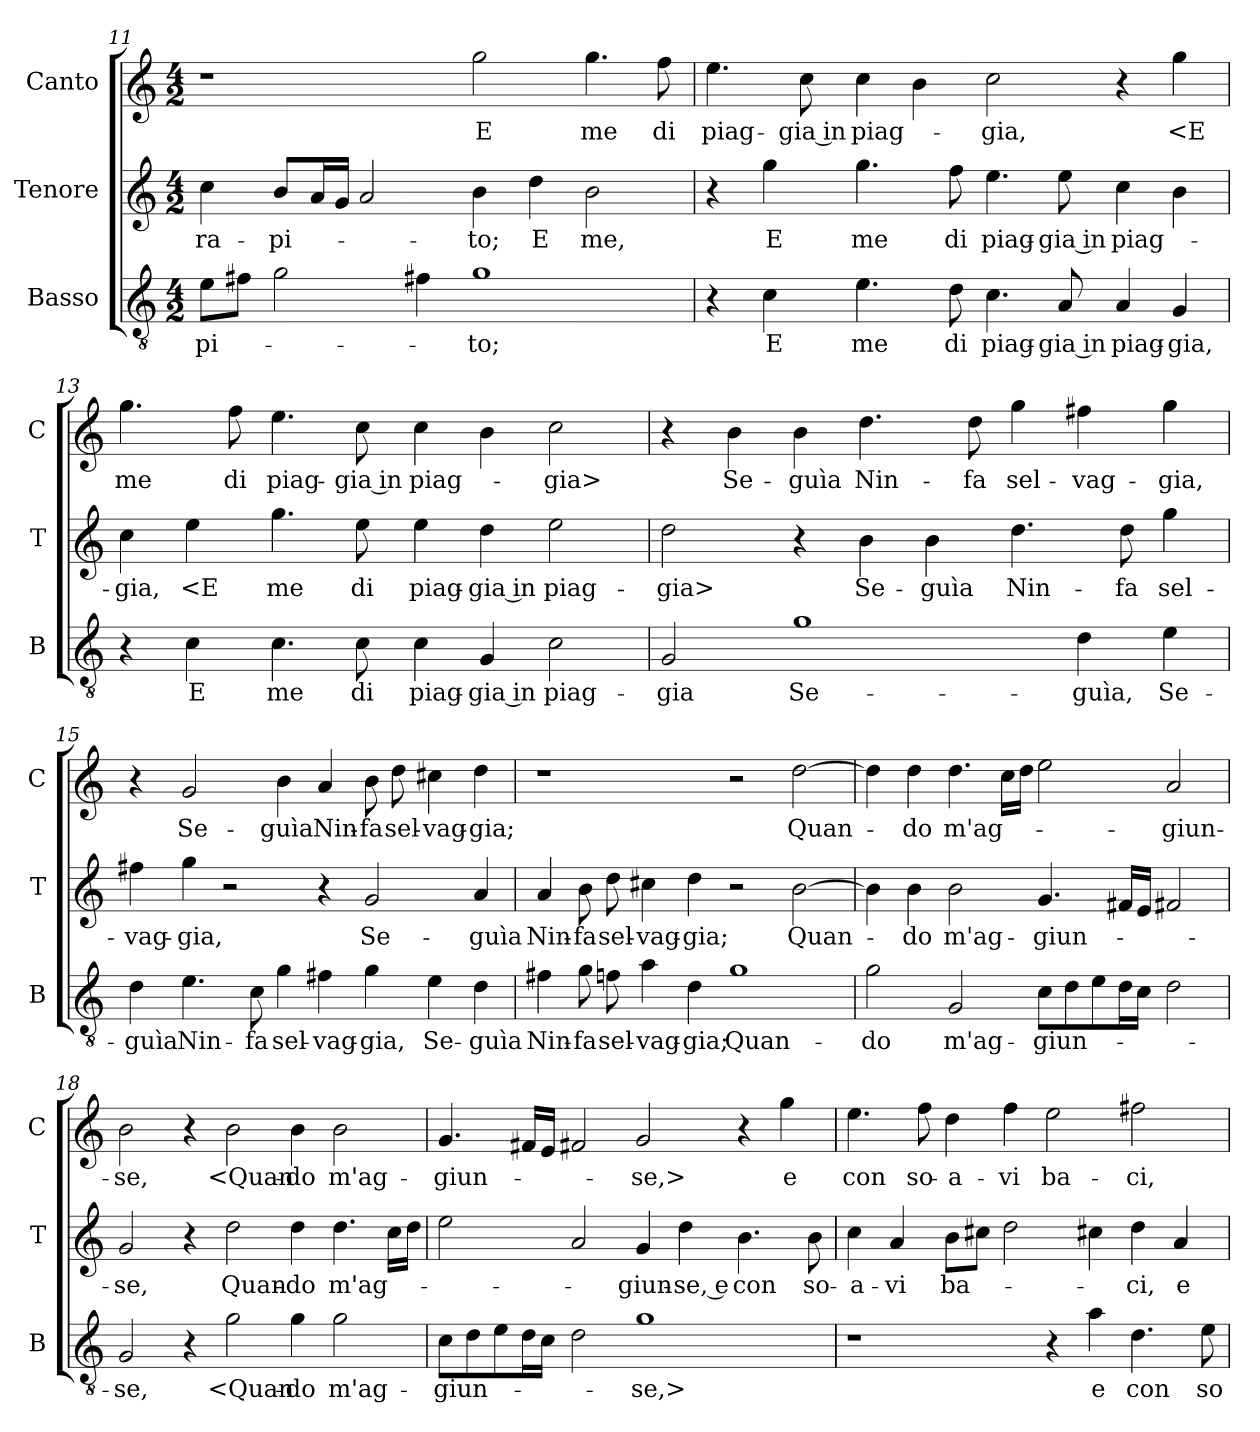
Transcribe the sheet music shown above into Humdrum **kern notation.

**kern	**text	**kern	**text	**kern	**text
*part3	*part3	*part2	*part2	*part1	*part1
*staff3	*staff3	*staff2	*staff2	*staff1	*staff1
*I"Basso	*	*I"Tenore	*	*I"Canto	*
*I'B	*	*I'T	*	*I'C	*
*clefGv2	*	*clefG2	*	*clefG2	*
*k[]	*	*k[]	*	*k[]	*
*M4/2	*	*M4/2	*	*M4/2	*
=11	=11	=11	=11	=11	=11
8eL	-pi-	4cc	ra-	1r	.
8f#XJ	.	.	.	.	.
2g	.	8bL	-pi-	.	.
.	.	16aL	.	.	.
.	.	16gJJ	.	.	.
.	.	2a	.	.	.
4f#X	.	.	.	.	.
1g	-to;	4b	-to;	2gg	E
.	.	4dd	E	.	.
.	.	2b	me,	4.gg	me
.	.	.	.	8ff	di
=12	=12	=12	=12	=12	=12
4r	.	4r	.	4.ee	piag-
4c	E	4gg	E	.	.
.	.	.	.	8cc	-gia in
4.e	me	4.gg	me	4cc	piag-
.	.	.	.	4b	.
8d	di	8ff	di	.	.
4.c	piag-	4.ee	piag-	2cc	-gia,
8A	-gia in	8ee	-gia in	.	.
4A	piag-	4cc	piag-	4r	.
4G	-gia,	4b	.	4gg	<E
=13	=13	=13	=13	=13	=13
4r	.	4cc	-gia,	4.gg	me
4c	E	4ee	<E	.	.
.	.	.	.	8ff	di
4.c	me	4.gg	me	4.ee	piag-
8c	di	8ee	di	8cc	-gia in
4c	piag-	4ee	piag-	4cc	piag-
4G	-gia in	4dd	-gia in	4b	.
2c	piag-	2ee	piag-	2cc	-gia>
=14	=14	=14	=14	=14	=14
2G	-gia	2dd	-gia>	4r	.
.	.	.	.	4b	Se-
1g	Se-	4r	.	4b	-guìa
.	.	4b	Se-	4.dd	Nin-
.	.	4b	-guìa	.	.
.	.	.	.	8dd	-fa
.	.	4.dd	Nin-	4gg	sel-
4d	guìa,	.	.	4ff#X	-vag-
.	.	8dd	-fa	.	.
4e	Se-	4gg	sel-	4gg	-gia,
=15	=15	=15	=15	=15	=15
4d	-guìa	4ff#X	-vag-	4r	.
4.e	Nin-	4gg	-gia,	2g	Se-
.	.	2r	.	.	.
8c	-fa	.	.	.	.
4g	sel-	.	.	4b	-guìa
4f#X	-vag-	4r	.	4a	Nin-
4g	-gia,	2g	Se-	8b	-fa
.	.	.	.	8dd	sel-
4e	Se-	.	.	4cc#X	-vag-
4d	-guìa	4a	-guìa	4dd	-gia;
=16	=16	=16	=16	=16	=16
4f#X	Nin-	4a	Nin-	1r	.
8g	-fa	8b	-fa	.	.
8fn	sel-	8dd	sel-	.	.
4a	-vag-	4cc#X	-vag-	.	.
4d	-gia;	4dd	-gia;	.	.
1g	Quan-	2r	.	2r	.
.	.	[2b	Quan-	[2dd	Quan-
=17	=17	=17	=17	=17	=17
2g	-do	4b]	.	4dd]	.
.	.	4b	-do	4dd	-do
2G	m'ag-	2b	m'ag-	4.dd	m'ag-
.	.	.	.	16ccLL	.
.	.	.	.	16ddJJ	.
8cL	-giun-	4.g	-giun-	2ee	.
8d	.	.	.	.	.
8e	.	.	.	.	.
16dL	.	16f#XLL	.	.	.
16cJJ	.	16eJJ	.	.	.
2d	.	2f#X	.	2a	-giun-
=18	=18	=18	=18	=18	=18
2G	-se,	2g	-se,	2b	-se,
4r	.	4r	.	4r	.
2g	<Quan-	2dd	Quan-	2b	<Quan-
4g	-do	4dd	-do	4b	-do
2g	m'ag-	4.dd	m'ag-	2b	m'ag-
.	.	16ccLL	.	.	.
.	.	16ddJJ	.	.	.
=19	=19	=19	=19	=19	=19
8cL	-giun-	2ee	.	4.g	-giun-
8d	.	.	.	.	.
8e	.	.	.	.	.
16dL	.	.	.	16f#XLL	.
16cJJ	.	.	.	16eJJ	.
2d	.	2a	.	2f#X	.
1g	-se,>	4g	-giun-	2g	-se,>
.	.	4dd	-se, e	.	.
.	.	4.b	con	4r	.
.	.	.	.	4gg	e
.	.	8b	so-	.	.
=20	=20	=20	=20	=20	=20
1r	.	4cc	-a-	4.ee	con
.	.	4a	-vi	.	.
.	.	.	.	8ff	so-
.	.	8bL	ba-	4dd	-a-
.	.	8cc#XJ	.	.	.
.	.	2dd	.	4ff	-vi
4r	.	.	.	2ee	ba-
4a	e	4cc#X	.	.	.
4.d	con	4dd	-ci,	2ff#X	-ci,
.	.	4a	e	.	.
8e	so-	.	.	.	.
=	=	=	=	=	=
*-	*-	*-	*-	*-	*-
